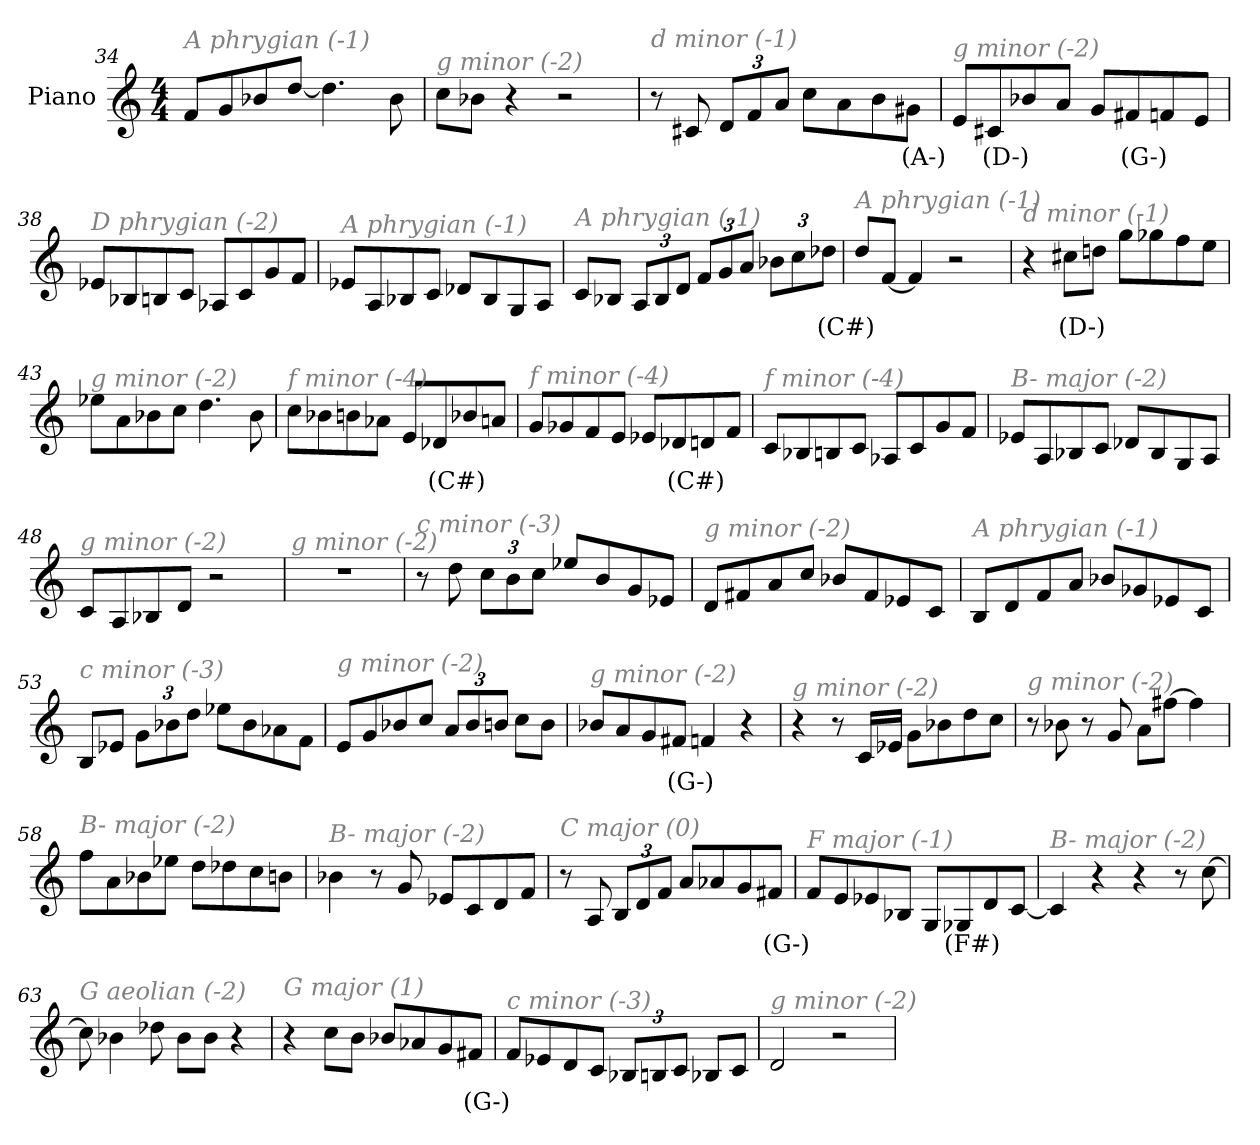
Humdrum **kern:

**kern	**text
*part1	*part1
*staff1	*staff1
*I"Piano	*
*I'Pno	*
!!LO:LB:g=z
*clefG2	*
*k[]	*
*M4/4	*
=34	=34
!LO:TX:i:color=#808080:t=A phrygian (-1)	!
8f/L	.
8g/	.
8b-X/	.
[8dd/J	.
4.dd\]	.
8b-\	.
=35	=35
!LO:TX:i:color=#808080:t=g minor (-2)	!
8cc\L	.
8b-X\J	.
4r	.
2r	.
=36	=36
!LO:TX:i:color=#808080:t=d minor (-1)	!
8r	.
8c#X/	.
*Xbrackettup	*
12d/L	.
12f/	.
12a/J	.
8cc\L	.
8a\	.
8b\	.
8g#Xi\J	(A-)
=37	=37
!LO:TX:i:color=#808080:t=g minor (-2)	!
8e/L	.
8c#Xi/	(D-)
8b-X/	.
8a/J	.
8g/L	.
8f#Xi/	(G-)
8f/	.
8e/J	.
!!LO:LB:g=z
=38	=38
!LO:TX:i:color=#808080:t=D phrygian (-2)	!
8e-X/L	.
8B-X/	.
8Bn/	.
8c/J	.
8A-X/L	.
8c/	.
8g/	.
8f/J	.
=39	=39
!LO:TX:i:color=#808080:t=A phrygian (-1)	!
8e-X/L	.
8A/	.
8B-X/	.
8c/J	.
8d-X/L	.
8B-/	.
8G/	.
8A/J	.
=40	=40
!LO:TX:i:color=#808080:t=A phrygian (-1)	!
8c/L	.
8B-X/J	.
12A/L	.
12B-/	.
12d/J	.
12f/L	.
12g/	.
12a/J	.
12b-X\L	.
12cc\	.
12dd-Xi\J	(C#)
=41	=41
!LO:TX:i:color=#808080:t=A phrygian (-1)	!
8dd/L	.
[8f/J	.
4f/]	.
2r	.
!!LO:PB:g=z
=42	=42
!LO:TX:i:color=#808080:t=d minor (-1)	!
4r	.
8cc#Xi\L	(D-)
8ddn\J	.
8gg\L	.
8gg-X\	.
8ff\	.
8ee\J	.
=43	=43
!LO:TX:i:color=#808080:t=g minor (-2)	!
8ee-X\L	.
8a\	.
8b-X\	.
8cc\J	.
4.dd\	.
8b-\	.
=44	=44
!LO:TX:i:color=#808080:t=f minor (-4)	!
8cc\L	.
8b-X\	.
8bn\	.
8a-X\J	.
8e/L	.
8d-Xi/	(C#)
8b-X/	.
8an/J	.
=45	=45
!LO:TX:i:color=#808080:t=f minor (-4)	!
8g/L	.
8g-X/	.
8f/	.
8e/J	.
8e-X/L	.
8d-Xi/	(C#)
8d/	.
8f/J	.
!!LO:LB:g=z
=46	=46
!LO:TX:i:color=#808080:t=f minor (-4)	!
8c/L	.
8B-X/	.
8Bn/	.
8c/J	.
8A-X/L	.
8c/	.
8g/	.
8f/J	.
=47	=47
!LO:TX:i:color=#808080:t=B- major (-2)	!
8e-X/L	.
8A/	.
8B-X/	.
8c/J	.
8d-X/L	.
8B-/	.
8G/	.
8A/J	.
=48	=48
!LO:TX:i:color=#808080:t=g minor (-2)	!
8c/L	.
8A/	.
8B-X/	.
8d/J	.
2r	.
=49	=49
!LO:TX:i:color=#808080:t=g minor (-2)	!
1r	.
=50	=50
!LO:TX:i:color=#808080:t=c minor (-3)	!
8r	.
8dd\	.
12cc\L	.
12b\	.
12cc\J	.
8ee-X/L	.
8b/	.
8g/	.
8e-X/J	.
!!LO:LB:g=z
=51	=51
!LO:TX:i:color=#808080:t=g minor (-2)	!
8d/L	.
8f#X/	.
8a/	.
8cc/J	.
8b-X/L	.
8f#/	.
8e-X/	.
8c/J	.
=52	=52
!LO:TX:i:color=#808080:t=A phrygian (-1)	!
8B/L	.
8d/	.
8f/	.
8a/J	.
8b-X/L	.
8g-X/	.
8e-X/	.
8c/J	.
=53	=53
!LO:TX:i:color=#808080:t=c minor (-3)	!
8B/L	.
8e-X/J	.
12g\L	.
12b-X\	.
12dd\J	.
8ee-X\L	.
8b-\	.
8a-X\	.
8f\J	.
=54	=54
!LO:TX:i:color=#808080:t=g minor (-2)	!
8e/L	.
8g/	.
8b-X/	.
8cc/J	.
12a/L	.
12b-/	.
12bn/J	.
8cc\L	.
8b\J	.
!!LO:LB:g=z
=55	=55
!LO:TX:i:color=#808080:t=g minor (-2)	!
8b-X/L	.
8a/	.
8g/	.
8f#Xi/J	(G-)
4f/	.
4r	.
=56	=56
!LO:TX:i:color=#808080:t=g minor (-2)	!
4r	.
8r	.
16c/LL	.
16e-X/JJ	.
8g\L	.
8b-X\	.
8dd\	.
8cc\J	.
=57	=57
!LO:TX:i:color=#808080:t=g minor (-2)	!
8r	.
8b-X\	.
8r	.
8g/	.
8a\L	.
[8ff#X\J	.
4ff#\]	.
=58	=58
!LO:TX:i:color=#808080:t=B- major (-2)	!
8ff\L	.
8a\	.
8b-X\	.
8ee-X\J	.
8dd\L	.
8dd-X\	.
8cc\	.
8bn\J	.
!!LO:LB:g=z
=59	=59
!LO:TX:i:color=#808080:t=B- major (-2)	!
4b-X\	.
8r	.
8g/	.
8e-X/L	.
8c/	.
8d/	.
8f/J	.
=60	=60
!LO:TX:i:color=#808080:t=C major (0)	!
8r	.
8A/	.
12B/L	.
12d/	.
12f/J	.
8a/L	.
8a-X/	.
8g/	.
8f#Xi/J	(G-)
=61	=61
!LO:TX:i:color=#808080:t=F major (-1)	!
8f/L	.
8e/	.
8e-X/	.
8B-X/J	.
8G/L	.
8G-Xi/	(F#)
8d/	.
[8c/J	.
=62	=62
!LO:TX:i:color=#808080:t=B- major (-2)	!
4c/]	.
4r	.
4r	.
8r	.
[8cc\	.
!!LO:LB:g=z
=63	=63
!LO:TX:i:color=#808080:t=G aeolian (-2)	!
8cc\]	.
4b-X\	.
8dd-X\	.
8b-\L	.
8b-\J	.
4r	.
=64	=64
!LO:TX:i:color=#808080:t=G major (1)	!
4r	.
8cc\L	.
8b\J	.
8b-X/L	.
8a-X/	.
8g/	.
8f#Xi/J	(G-)
=65	=65
!LO:TX:i:color=#808080:t=c minor (-3)	!
8f/L	.
8e-X/	.
8d/	.
8c/J	.
12B-X/L	.
12Bn/	.
12c/J	.
8B-X/L	.
8c/J	.
=66	=66
!LO:TX:i:color=#808080:t=g minor (-2)	!
2d/	.
2r	.
=	=
*-	*-
